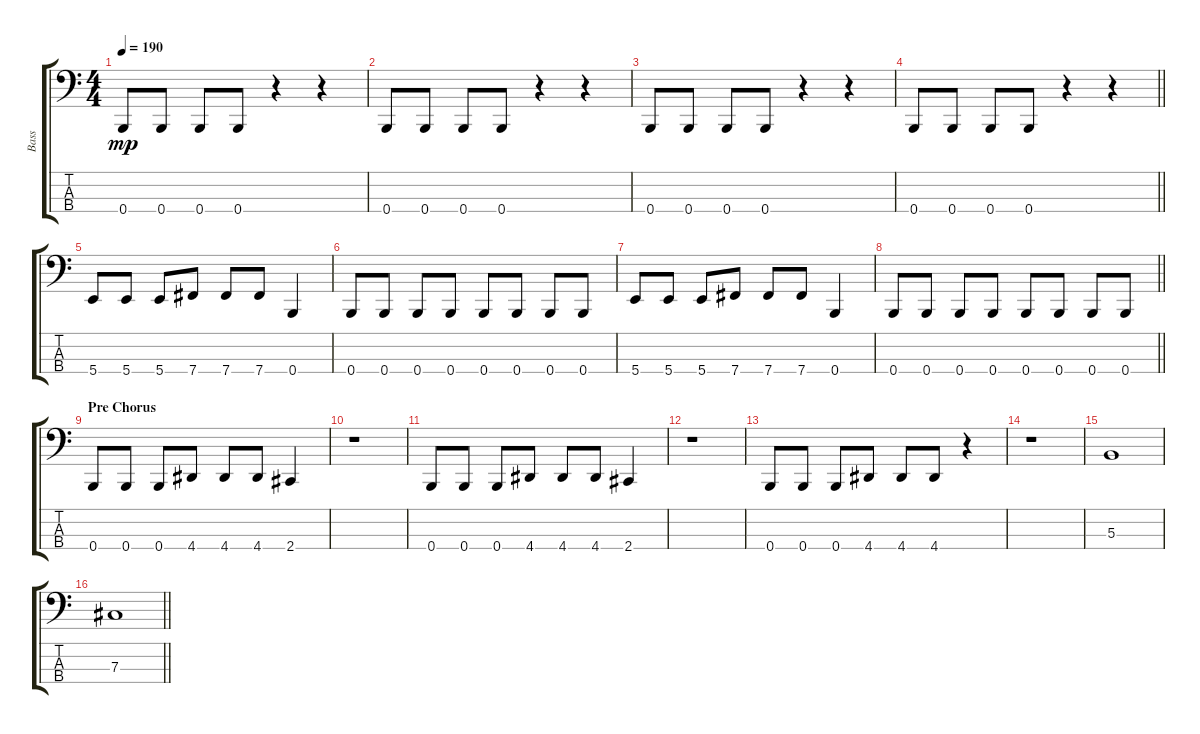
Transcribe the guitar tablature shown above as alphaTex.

\track ("Bass" "Bass") {instrument electricbassfinger}
\staff {score tabs}
\tuning (E2 B1 Gb1 B0) {hide}
\ts (4 4)
\tempo 190
\clef f4
\ks c
0.4.8{dy mp} 0.4.8 0.4.8 0.4.8 r.4 r.4 |
0.4.8 0.4.8 0.4.8 0.4.8 r.4 r.4 |
0.4.8 0.4.8 0.4.8 0.4.8 r.4 r.4 |
\barLineRight lightlight
0.4.8 0.4.8 0.4.8 0.4.8 r.4 r.4 |
5.4.8 5.4.8 5.4.8 7.4.8 7.4.8 7.4.8 0.4.4 |
0.4.8 0.4.8 0.4.8 0.4.8 0.4.8 0.4.8 0.4.8 0.4.8 |
5.4.8 5.4.8 5.4.8 7.4.8 7.4.8 7.4.8 0.4.4 |
\barLineRight lightlight
0.4.8 0.4.8 0.4.8 0.4.8 0.4.8 0.4.8 0.4.8 0.4.8 |
\section ("" "Pre Chorus")
0.4.8 0.4.8 0.4.8 4.4.8 4.4.8 4.4.8 2.4.4 |
r.1 |
0.4.8 0.4.8 0.4.8 4.4.8 4.4.8 4.4.8 2.4.4 |
r.1 |
0.4.8 0.4.8 0.4.8 4.4.8 4.4.8 4.4.8 r.4 |
r.1 |
5.3.1 |
\barLineRight lightlight
7.3.1
